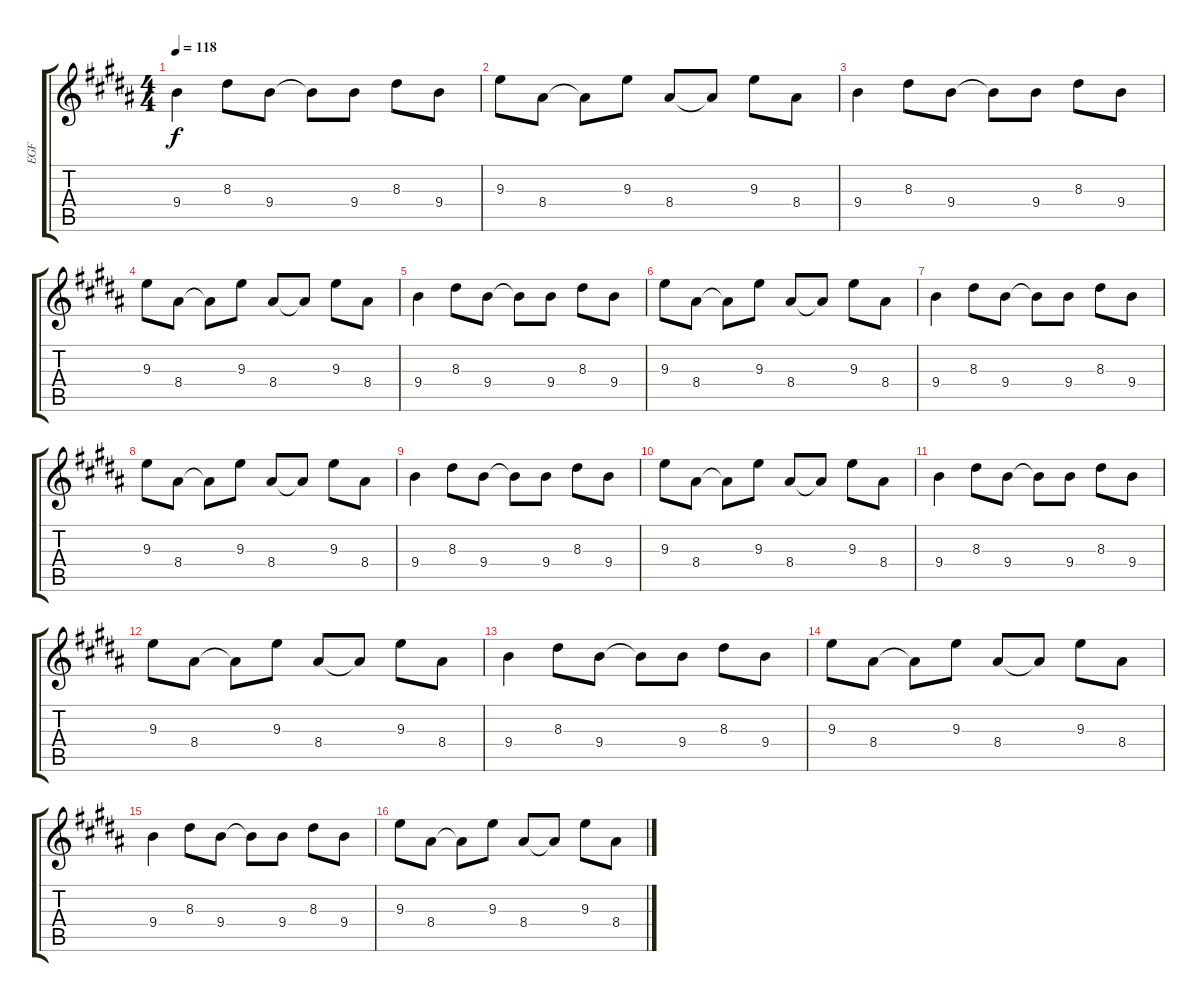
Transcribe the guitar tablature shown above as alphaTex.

\track ("EGF" "EGF") {instrument overdrivenguitar}
\staff {score tabs}
\tuning (E4 B3 G3 D3 A2 E2) {hide}
\ts (4 4)
\tempo 118
\clef g2
\ks b
9.4.4{dy f instrument electricguitarclean} 8.3.8 9.4.8 9.4{t}.8 9.4.8 8.3.8 9.4.8 |
9.3.8 8.4.8 8.4{t}.8 9.3.8 8.4.8 8.4{t}.8 9.3.8 8.4.8 |
9.4.4{instrument electricguitarclean} 8.3.8 9.4.8 9.4{t}.8 9.4.8 8.3.8 9.4.8 |
9.3.8 8.4.8 8.4{t}.8 9.3.8 8.4.8 8.4{t}.8 9.3.8 8.4.8 |
9.4.4{instrument electricguitarclean} 8.3.8 9.4.8 9.4{t}.8 9.4.8 8.3.8 9.4.8 |
9.3.8 8.4.8 8.4{t}.8 9.3.8 8.4.8 8.4{t}.8 9.3.8 8.4.8 |
9.4.4{instrument electricguitarclean} 8.3.8 9.4.8 9.4{t}.8 9.4.8 8.3.8 9.4.8 |
9.3.8 8.4.8 8.4{t}.8 9.3.8 8.4.8 8.4{t}.8 9.3.8 8.4.8 |
9.4.4{instrument electricguitarclean} 8.3.8 9.4.8 9.4{t}.8 9.4.8 8.3.8 9.4.8 |
9.3.8 8.4.8 8.4{t}.8 9.3.8 8.4.8 8.4{t}.8 9.3.8 8.4.8 |
9.4.4{instrument electricguitarclean} 8.3.8 9.4.8 9.4{t}.8 9.4.8 8.3.8 9.4.8 |
9.3.8 8.4.8 8.4{t}.8 9.3.8 8.4.8 8.4{t}.8 9.3.8 8.4.8 |
9.4.4{instrument electricguitarclean} 8.3.8 9.4.8 9.4{t}.8 9.4.8 8.3.8 9.4.8 |
9.3.8 8.4.8 8.4{t}.8 9.3.8 8.4.8 8.4{t}.8 9.3.8 8.4.8 |
9.4.4{instrument electricguitarclean} 8.3.8 9.4.8 9.4{t}.8 9.4.8 8.3.8 9.4.8 |
9.3.8 8.4.8 8.4{t}.8 9.3.8 8.4.8 8.4{t}.8 9.3.8 8.4.8
